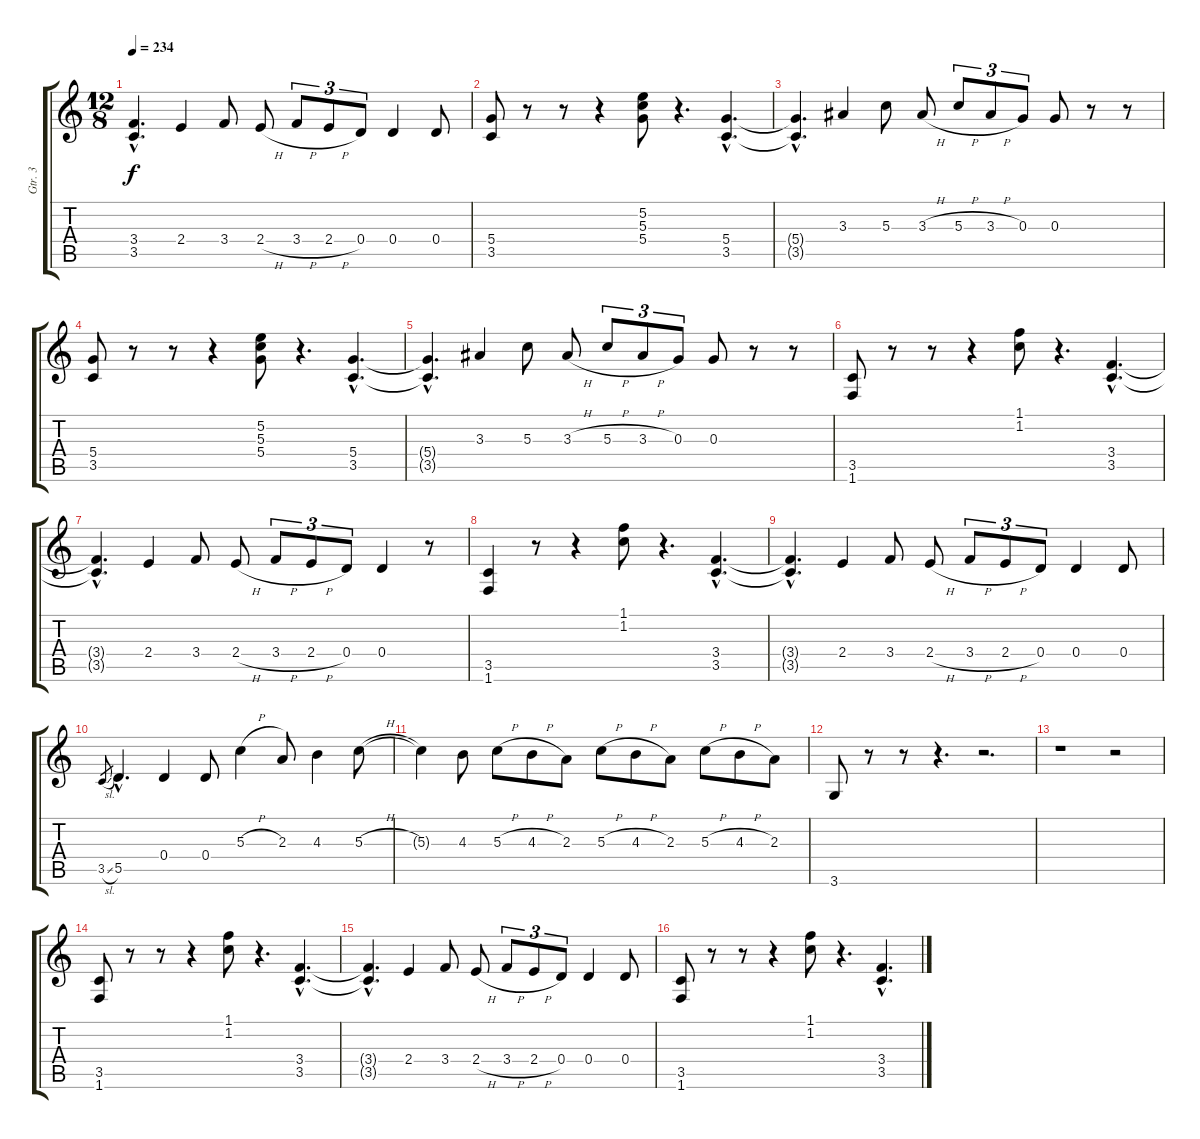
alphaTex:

\track ("Gtr. 3" "Gtr. 3") {instrument distortionguitar}
\staff {score tabs}
\tuning (E4 B3 G3 D3 A2 E2) {hide}
\ts (12 8)
\tempo 234
\clef g2
\ks c
(3.4{hac t} 3.5{hac t}).4{d dy f} 2.4.4 3.4.8 2.4{h}.8 3.4{h}.8{tu (3 2)} 2.4{h}.8{tu (3 2)} 0.4.8{tu (3 2)} 0.4.4 0.4.8 |
(5.4 3.5).8 r.8 r.8 r.4 (5.2 5.3 5.4).8 r.4{d} (5.4{hac} 3.5{hac}).4{d} |
(5.4{hac t} 3.5{hac t}).4{d} 3.3.4 5.3.8 3.3{h}.8 5.3{h}.8{tu (3 2)} 3.3{h}.8{tu (3 2)} 0.3.8{tu (3 2)} 0.3.8 r.8 r.8 |
(5.4 3.5).8 r.8 r.8 r.4 (5.2 5.3 5.4).8 r.4{d} (5.4{hac} 3.5{hac}).4{d} |
(5.4{hac t} 3.5{hac t}).4{d} 3.3.4 5.3.8 3.3{h}.8 5.3{h}.8{tu (3 2)} 3.3{h}.8{tu (3 2)} 0.3.8{tu (3 2)} 0.3.8 r.8 r.8 |
(3.5 1.6).8 r.8 r.8 r.4 (1.1 1.2).8 r.4{d} (3.4{hac} 3.5{hac}).4{d} |
(3.4{hac t} 3.5{hac t}).4{d} 2.4.4 3.4.8 2.4{h}.8 3.4{h}.8{tu (3 2)} 2.4{h}.8{tu (3 2)} 0.4.8{tu (3 2)} 0.4.4 r.8 |
(3.5 1.6).4 r.8 r.4 (1.1 1.2).8 r.4{d} (3.4{hac} 3.5{hac}).4{d} |
(3.4{hac t} 3.5{hac t}).4{d} 2.4.4 3.4.8 2.4{h}.8 3.4{h}.8{tu (3 2)} 2.4{h}.8{tu (3 2)} 0.4.8{tu (3 2)} 0.4.4 0.4.8 |
3.5{sl}.8{gr} 5.5{hac}.4{d} 0.4.4 0.4.8 5.3{h}.4 2.3.8 4.3.4 5.3{h}.8 |
5.3{t}.4 4.3.8 5.3{h}.8 4.3{h}.8 2.3.8 5.3{h}.8 4.3{h}.8 2.3.8 5.3{h}.8 4.3{h}.8 2.3.8 |
3.6.8 r.8 r.8 r.4{d} r.2{d} |
r.1 r.2 |
(3.5 1.6).8 r.8 r.8 r.4 (1.1 1.2).8 r.4{d} (3.4{hac} 3.5{hac}).4{d} |
(3.4{hac t} 3.5{hac t}).4{d} 2.4.4 3.4.8 2.4{h}.8 3.4{h}.8{tu (3 2)} 2.4{h}.8{tu (3 2)} 0.4.8{tu (3 2)} 0.4.4 0.4.8 |
(3.5 1.6).8 r.8 r.8 r.4 (1.1 1.2).8 r.4{d} (3.4{hac} 3.5{hac}).4{d}
